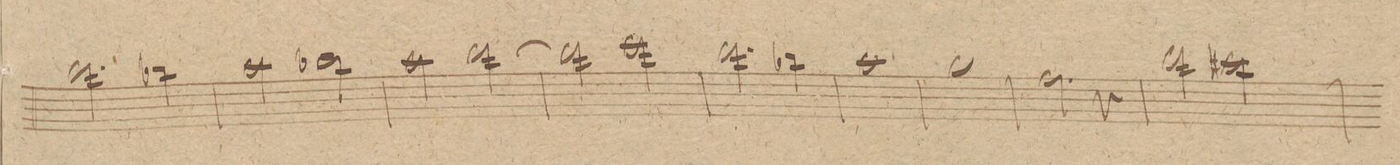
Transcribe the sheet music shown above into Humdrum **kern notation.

**kern	**dynam
*I"Flauto. 1mo	*
*clefG2	*
*k[]	*
*met(c)	*
*M2/2	*
2.ddd\	.
4bb-X\	.
=28	=28
2aa\	.
2bb-X\	.
=29	=29
2aa\	.
[2ddd\	.
=30	=30
2ddd\]	.
2eee\	.
=31	=31
2.ddd\	.
4bb-X\	.
=32	=32
1aa	.
=33	=33
1gg	.
=34	=34
2.ff\	.
4r	.
=35	=35
2ddd\	.
2ccc#X\	.
=36	=36
*-	*-
